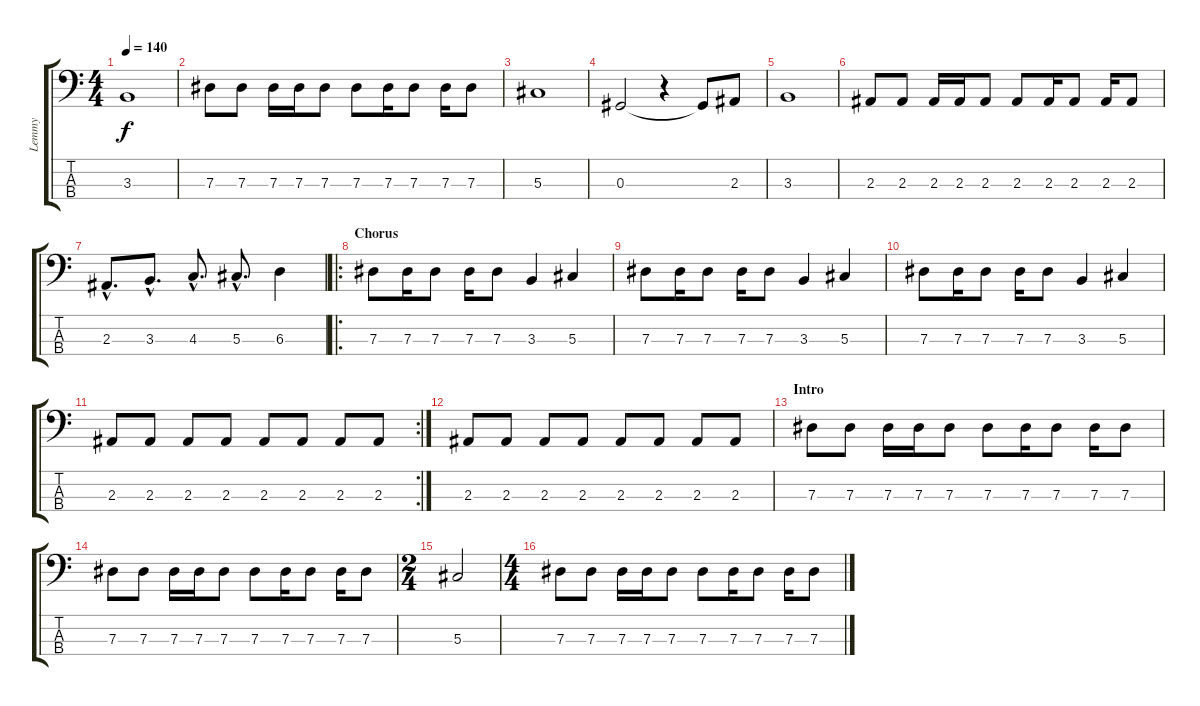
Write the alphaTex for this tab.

\track ("Lemmy" "Lemmy") {instrument distortionguitar}
\staff {score tabs}
\tuning (Gb2 Db2 Ab1 Eb1) {hide}
\ts (4 4)
\tempo 140
\clef f4
\ks c
3.3.1{dy f} |
7.3.8 7.3.8 7.3.16 7.3.16 7.3.8 7.3.8 7.3.16 7.3.8 7.3.16 7.3.8 |
5.3.1 |
0.3.2 r.4 0.3{t}.8 2.3.8 |
3.3.1 |
2.3.8 2.3.8 2.3.16 2.3.16 2.3.8 2.3.8 2.3.16 2.3.8 2.3.16 2.3.8 |
2.3{hac}.8{d} 3.3{hac}.8{d} 4.3{hac}.8{d} 5.3{hac}.8{d} 6.3.4 |
\ro
\section ("" "Chorus")
7.3.8 7.3.16 7.3.8 7.3.16 7.3.8 3.3.4 5.3.4 |
7.3.8 7.3.16 7.3.8 7.3.16 7.3.8 3.3.4 5.3.4 |
7.3.8 7.3.16 7.3.8 7.3.16 7.3.8 3.3.4 5.3.4 |
\rc 2
2.3.8 2.3.8 2.3.8 2.3.8 2.3.8 2.3.8 2.3.8 2.3.8 |
2.3.8 2.3.8 2.3.8 2.3.8 2.3.8 2.3.8 2.3.8 2.3.8 |
\section ("" "Intro")
7.3.8 7.3.8 7.3.16 7.3.16 7.3.8 7.3.8 7.3.16 7.3.8 7.3.16 7.3.8 |
7.3.8 7.3.8 7.3.16 7.3.16 7.3.8 7.3.8 7.3.16 7.3.8 7.3.16 7.3.8 |
\ts (2 4)
5.3.2 |
\ts (4 4)
7.3.8 7.3.8 7.3.16 7.3.16 7.3.8 7.3.8 7.3.16 7.3.8 7.3.16 7.3.8
